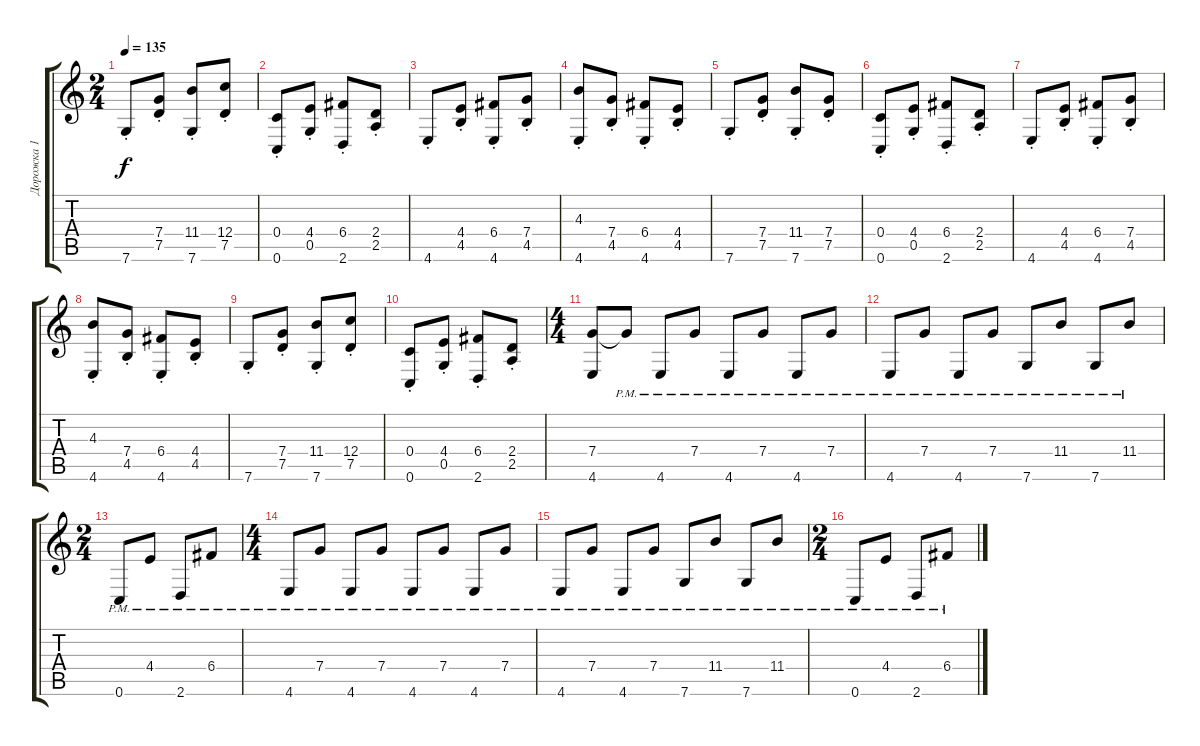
\track ("Дорожка 1" "Дорожка 1") {instrument acousticguitarsteel}
\staff {score tabs}
\tuning (E4 C4 G3 C3 G2 C2) {hide}
\ts (2 4)
\tempo 135
\clef g2
\ks c
7.6{st}.8{dy f} (7.4{st} 7.5{st}).8 (11.4{st} 7.6{st}).8 (12.4{st} 7.5{st}).8 |
(0.4{st} 0.6{st}).8 (4.4{st} 0.5{st}).8 (6.4{st} 2.6{st}).8 (2.4{st} 2.5{st}).8 |
4.6{st}.8 (4.4{st} 4.5{st}).8 (6.4{st} 4.6{st}).8 (7.4{st} 4.5{st}).8 |
(4.3{st} 4.6{st}).8 (7.4{st} 4.5{st}).8 (6.4{st} 4.6{st}).8 (4.4{st} 4.5{st}).8 |
7.6{st}.8 (7.4{st} 7.5{st}).8 (11.4{st} 7.6{st}).8 (7.4{st} 7.5{st}).8 |
(0.4{st} 0.6{st}).8 (4.4{st} 0.5{st}).8 (6.4{st} 2.6{st}).8 (2.4{st} 2.5{st}).8 |
4.6{st}.8 (4.4{st} 4.5{st}).8 (6.4{st} 4.6{st}).8 (7.4{st} 4.5{st}).8 |
(4.3{st} 4.6{st}).8 (7.4{st} 4.5{st}).8 (6.4{st} 4.6{st}).8 (4.4{st} 4.5{st}).8 |
7.6{st}.8 (7.4{st} 7.5{st}).8 (11.4{st} 7.6{st}).8 (12.4{st} 7.5{st}).8 |
(0.4{st} 0.6{st}).8 (4.4{st} 0.5{st}).8 (6.4{st} 2.6{st}).8 (2.4{st} 2.5{st}).8 |
\ts (4 4)
(7.4 4.6).8 7.4{pm t}.8 4.6{pm}.8 7.4{pm}.8 4.6{pm}.8 7.4{pm}.8 4.6{pm}.8 7.4{pm}.8 |
4.6{pm}.8 7.4{pm}.8 4.6{pm}.8 7.4{pm}.8 7.6{pm}.8 11.4{pm}.8 7.6{pm}.8 11.4{pm}.8 |
\ts (2 4)
0.6{pm}.8 4.4{pm}.8 2.6{pm}.8 6.4{pm}.8 |
\ts (4 4)
4.6{pm}.8 7.4{pm}.8 4.6{pm}.8 7.4{pm}.8 4.6{pm}.8 7.4{pm}.8 4.6{pm}.8 7.4{pm}.8 |
4.6{pm}.8 7.4{pm}.8 4.6{pm}.8 7.4{pm}.8 7.6{pm}.8 11.4{pm}.8 7.6{pm}.8 11.4{pm}.8 |
\ts (2 4)
0.6{pm}.8 4.4{pm}.8 2.6{pm}.8 6.4{pm}.8
